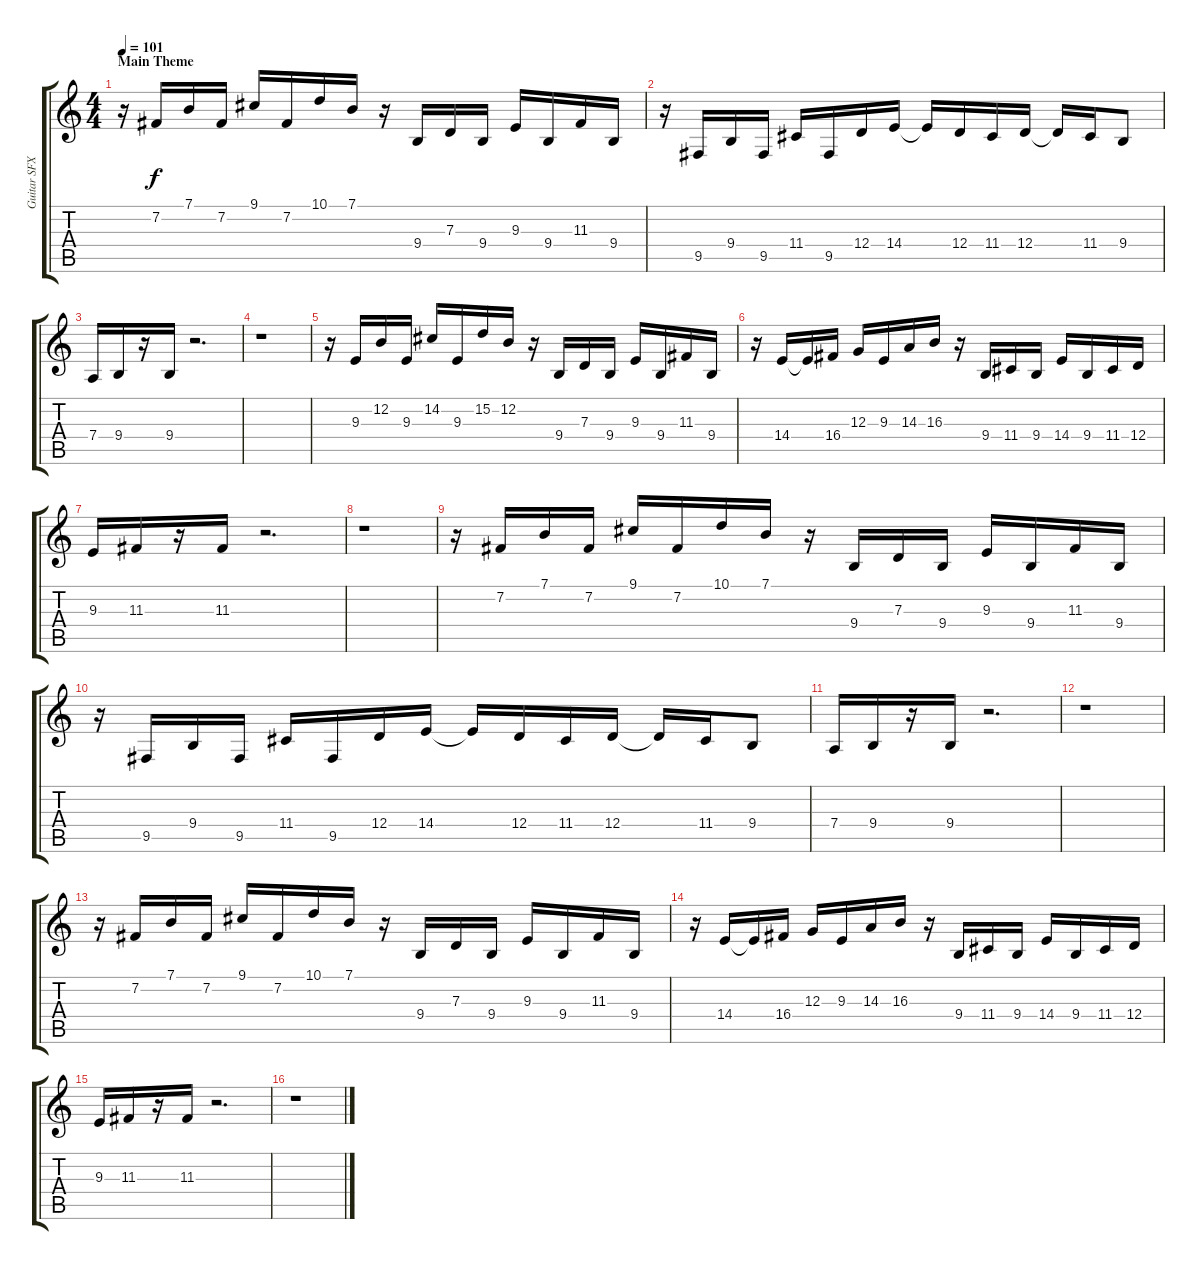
\track ("Guitar SFX" "Guitar SFX") {instrument lead1square}
\staff {score tabs}
\tuning (E4 B3 G3 D3 A2 E2) {hide}
\ts (4 4)
\section ("" "Main Theme")
\tempo 101
\clef g2
\ks c
r.16{dy f} 7.2.16 7.1.16 7.2.16 9.1.16 7.2.16 10.1.16 7.1.16 r.16 9.4.16 7.3.16 9.4.16 9.3.16 9.4.16 11.3.16 9.4.16 |
r.16 9.5.16 9.4.16 9.5.16 11.4.16 9.5.16 12.4.16 14.4.16 14.4{t}.16 12.4.16 11.4.16 12.4.16 12.4{t}.16 11.4.16 9.4.8 |
7.4.16 9.4.16 r.16 9.4.16 r.2{d} |
r.1 |
r.16 9.3.16 12.2.16 9.3.16 14.2.16 9.3.16 15.2.16 12.2.16 r.16 9.4.16 7.3.16 9.4.16 9.3.16 9.4.16 11.3.16 9.4.16 |
r.16 14.4.16 14.4{t}.16 16.4.16 12.3.16 9.3.16 14.3.16 16.3.16 r.16 9.4.16 11.4.16 9.4.16 14.4.16 9.4.16 11.4.16 12.4.16 |
9.3.16 11.3.16 r.16 11.3.16 r.2{d} |
r.1 |
r.16 7.2.16 7.1.16 7.2.16 9.1.16 7.2.16 10.1.16 7.1.16 r.16 9.4.16 7.3.16 9.4.16 9.3.16 9.4.16 11.3.16 9.4.16 |
r.16 9.5.16 9.4.16 9.5.16 11.4.16 9.5.16 12.4.16 14.4.16 14.4{t}.16 12.4.16 11.4.16 12.4.16 12.4{t}.16 11.4.16 9.4.8 |
7.4.16 9.4.16 r.16 9.4.16 r.2{d} |
r.1 |
r.16 7.2.16 7.1.16 7.2.16 9.1.16 7.2.16 10.1.16 7.1.16 r.16 9.4.16 7.3.16 9.4.16 9.3.16 9.4.16 11.3.16 9.4.16 |
r.16 14.4.16 14.4{t}.16 16.4.16 12.3.16 9.3.16 14.3.16 16.3.16 r.16 9.4.16 11.4.16 9.4.16 14.4.16 9.4.16 11.4.16 12.4.16 |
9.3.16 11.3.16 r.16 11.3.16 r.2{d} |
r.1
